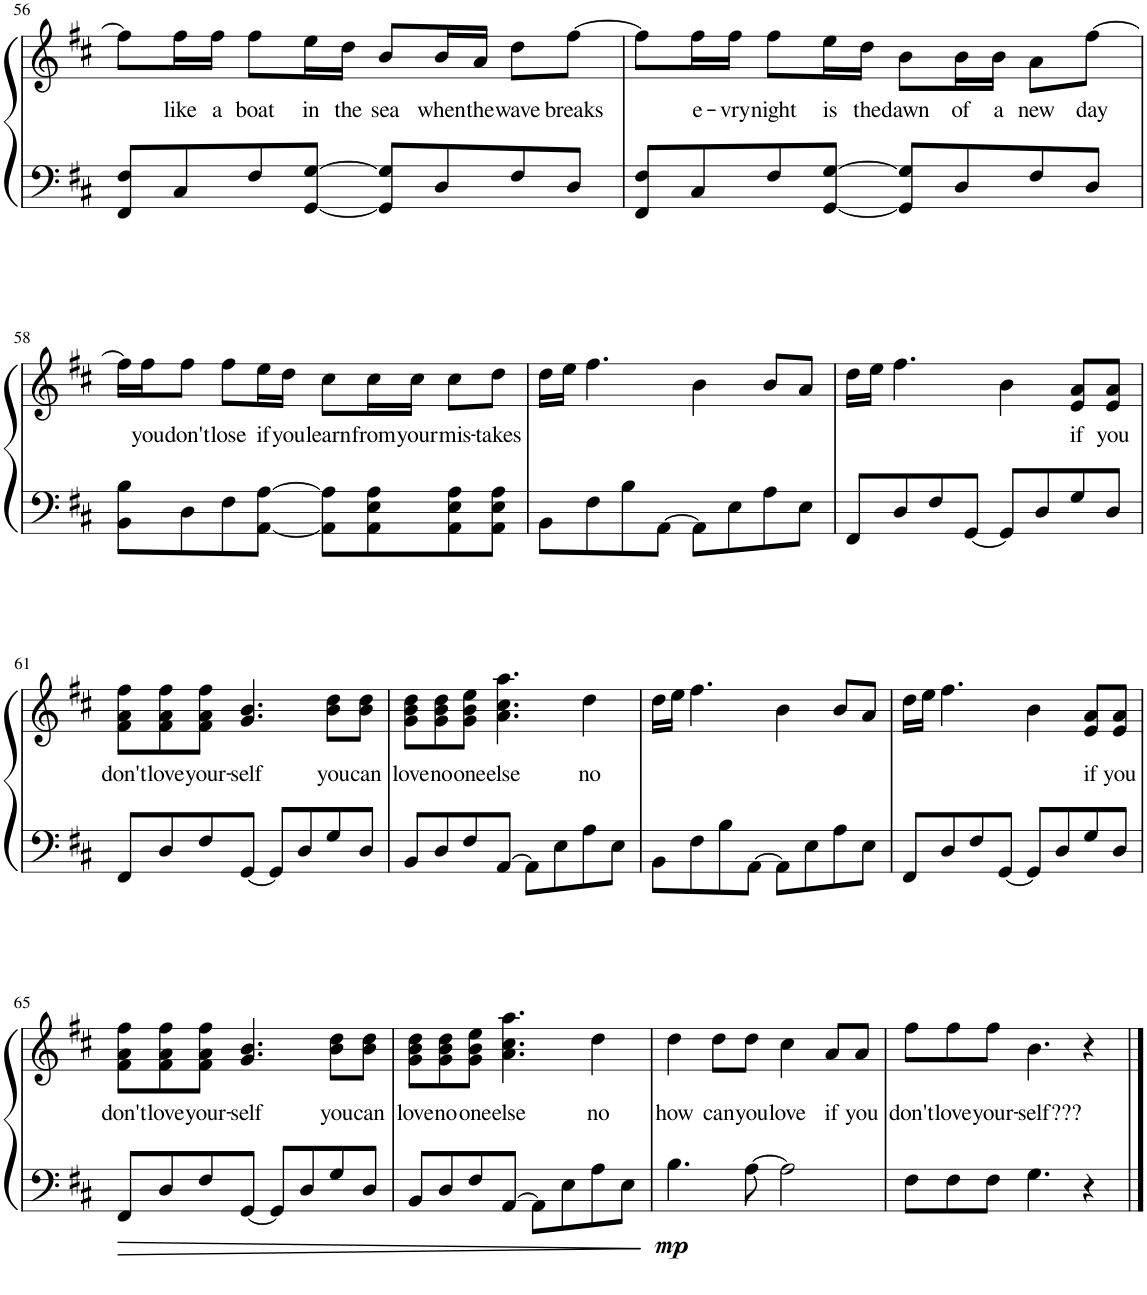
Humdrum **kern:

**kern	**kern	**text	**dynam
*part1	*part1	*part1	*part1
*staff2	*staff1	*staff1	*staff1/2
*I"Piano	*	*	*
*I'Pno.	*	*	*
!!LO:PB:g=z
*clefF4	*clefG2	*	*
*k[f#c#]	*k[f#c#]	*	*
*M4/4	*M4/4	*	*
=56	=56	=56	=56
8FF#/ 8F#/L	8ff#\L]	.	.
!	!	!LO:LY:b	!
8C#/	16ff#\L	like	.
!	!	!LO:LY:b	!
.	16ff#\JJ	a	.
!	!	!LO:LY:b	!
8F#/	8ff#\L	boat	.
!	!	!LO:LY:b	!
[8GG/ [8G/J	16ee\L	in	.
!	!	!LO:LY:b	!
.	16dd\JJ	the	.
!	!	!LO:LY:b	!
8GG/] 8G/]L	8b/L	sea	.
!	!	!LO:LY:b	!
8D/	16b/L	when	.
!	!	!LO:LY:b	!
.	16a/JJ	the	.
!	!	!LO:LY:b	!
8F#/	8dd\L	wave	.
!	!	!LO:LY:b	!
8D/J	[8ff#\J	breaks	.
=57	=57	=57	=57
8FF#/ 8F#/L	8ff#\L]	.	.
!	!	!LO:LY:b	!
8C#/	16ff#\L	e-	.
!	!	!LO:LY:b	!
.	16ff#\JJ	-vry	.
!	!	!LO:LY:b	!
8F#/	8ff#\L	night	.
!	!	!LO:LY:b	!
[8GG/ [8G/J	16ee\L	is	.
!	!	!LO:LY:b	!
.	16dd\JJ	the	.
!	!	!LO:LY:b	!
8GG/] 8G/]L	8b\L	dawn	.
!	!	!LO:LY:b	!
8D/	16b\L	of	.
!	!	!LO:LY:b	!
.	16b\JJ	a	.
!	!	!LO:LY:b	!
8F#/	8a\L	new	.
!	!	!LO:LY:b	!
8D/J	[8ff#\J	day	.
!!LO:LB:g=z
=58	=58	=58	=58
8BB\ 8B\L	16ff#\LL]	.	.
!	!	!LO:LY:b	!
.	16ff#\J	you	.
!	!	!LO:LY:b	!
8D\	8ff#\J	don't	.
!	!	!LO:LY:b	!
8F#\	8ff#\L	lose	.
!	!	!LO:LY:b	!
[8AA\ [8A\J	16ee\L	if	.
!	!	!LO:LY:b	!
.	16dd\JJ	you	.
!	!	!LO:LY:b	!
8AA\] 8A\]L	8cc#\L	learn	.
!	!	!LO:LY:b	!
8AA\ 8E\ 8A\	16cc#\L	from	.
!	!	!LO:LY:b	!
.	16cc#\JJ	your	.
!	!	!LO:LY:b	!
8AA\ 8E\ 8A\	8cc#\L	mis-	.
!	!	!LO:LY:b	!
8AA\ 8E\ 8A\J	8dd\J	-takes	.
=59	=59	=59	=59
8BB\L	16dd\LL	.	.
.	16ee\JJ	.	.
8F#\	4.ff#\	.	.
8B\	.	.	.
[8AA\J	.	.	.
8AA\L]	4b\	.	.
8E\	.	.	.
8A\	8b/L	.	.
8E\J	8a/J	.	.
=60	=60	=60	=60
8FF#/L	16dd\LL	.	.
.	16ee\JJ	.	.
8D/	4.ff#\	.	.
8F#/	.	.	.
[8GG/J	.	.	.
8GG/L]	4b\	.	.
8D/	.	.	.
!	!	!LO:LY:b	!
8G/	8e/ 8a/L	if	.
!	!	!LO:LY:b	!
8D/J	8e/ 8a/J	you	.
!!LO:LB:g=z
=61	=61	=61	=61
!	!	!LO:LY:b	!
8FF#/L	8f#\ 8a\ 8ff#\L	don't	.
!	!	!LO:LY:b	!
8D/	8f#\ 8a\ 8ff#\	love	.
!	!	!LO:LY:b	!
8F#/	8f#\ 8a\ 8ff#\J	your-	.
!	!	!LO:LY:b	!
[8GG/J	4.g/ 4.b/	-self	.
8GG/L]	.	.	.
8D/	.	.	.
!	!	!LO:LY:b	!
8G/	8b\ 8dd\L	you	.
!	!	!LO:LY:b	!
8D/J	8b\ 8dd\J	can	.
=62	=62	=62	=62
!	!	!LO:LY:b	!
8BB/L	8g\ 8b\ 8dd\L	love	.
!	!	!LO:LY:b	!
8D/	8g\ 8b\ 8dd\	no	.
!	!	!LO:LY:b	!
8F#/	8g\ 8b\ 8ee\J	one	.
!	!	!LO:LY:b	!
[8AA/J	4.a\ 4.cc#\ 4.aa\	else	.
8AA\L]	.	.	.
8E\	.	.	.
!	!	!LO:LY:b	!
8A\	4dd\	no	.
8E\J	.	.	.
=63	=63	=63	=63
8BB\L	16dd\LL	.	.
.	16ee\JJ	.	.
8F#\	4.ff#\	.	.
8B\	.	.	.
[8AA\J	.	.	.
8AA\L]	4b\	.	.
8E\	.	.	.
8A\	8b/L	.	.
8E\J	8a/J	.	.
=64	=64	=64	=64
8FF#/L	16dd\LL	.	.
.	16ee\JJ	.	.
8D/	4.ff#\	.	.
8F#/	.	.	.
[8GG/J	.	.	.
8GG/L]	4b\	.	.
8D/	.	.	.
!	!	!LO:LY:b	!
8G/	8e/ 8a/L	if	.
!	!	!LO:LY:b	!
8D/J	8e/ 8a/J	you	.
!!LO:LB:g=z
=65	=65	=65	=65
!	!	!LO:LY:b	!
8FF#/L	8f#\ 8a\ 8ff#\L	don't	.
!	!	!LO:LY:b	!
8D/	8f#\ 8a\ 8ff#\	love	.
!	!	!LO:LY:b	!
8F#/	8f#\ 8a\ 8ff#\J	your-	.
!	!	!LO:LY:b	!
[8GG/J	4.g/ 4.b/	-self	.
8GG/L]	.	.	.
8D/	.	.	.
!	!	!LO:LY:b	!
8G/	8b\ 8dd\L	you	.
!	!	!LO:LY:b	!
8D/J	8b\ 8dd\J	can	.
=66	=66	=66	=66
!	!	!LO:LY:b	!
8BB/L	8g\ 8b\ 8dd\L	love	.
!	!	!LO:LY:b	!
8D/	8g\ 8b\ 8dd\	no	.
!	!	!LO:LY:b	!
8F#/	8g\ 8b\ 8ee\J	one	.
!	!	!LO:LY:b	!
[8AA/J	4.a\ 4.cc#\ 4.aa\	else	.
8AA\L]	.	.	.
8E\	.	.	.
!	!	!LO:LY:b	!
8A\	4dd\	no	.
8E\J	.	.	.
=67	=67	=67	=67
!	!	!LO:LY:b	!LO:DY:b=2
4.B\	4dd\	how	mp
!	!	!LO:LY:b	!
.	8dd\L	can	.
!	!	!LO:LY:b	!
[8A\	8dd\J	you	.
!	!	!LO:LY:b	!
2A\]	4cc#\	love	.
!	!	!LO:LY:b	!
.	8a/L	if	.
!	!	!LO:LY:b	!
.	8a/J	you	.
=68	=68	=68	=68
!	!	!LO:LY:b	!
8F#\L	8ff#\L	don't	.
!	!	!LO:LY:b	!
8F#\	8ff#\	love	.
!	!	!LO:LY:b	!
8F#\J	8ff#\J	your-	.
!	!	!LO:LY:b	!
4.G\	4.b\	-self???	.
4r	4r	.	.
==	==	==	==
*-	*-	*-	*-
